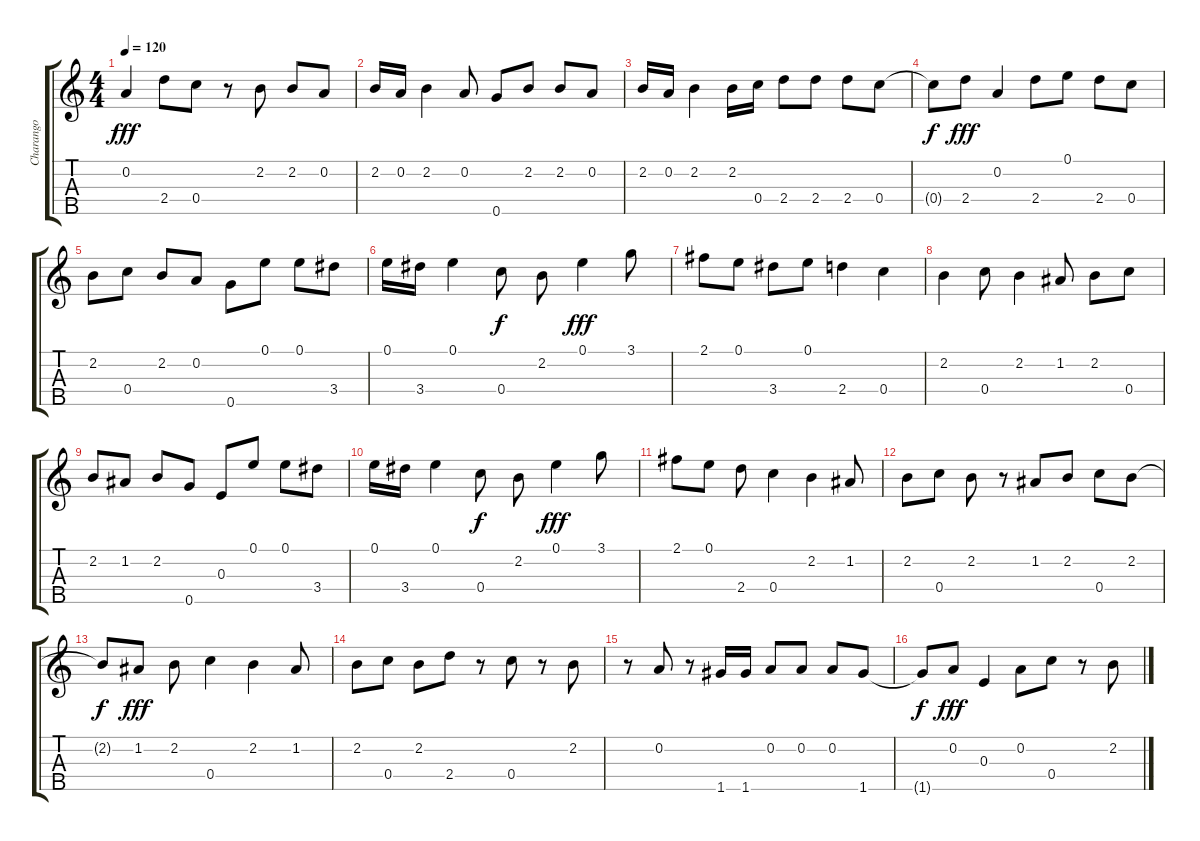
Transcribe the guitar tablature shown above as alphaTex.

\track ("Charango" "Charango") {instrument banjo}
\staff {score tabs}
\tuning (E4 A3 E3 C4 G3) {hide}
\displaytranspose 12
\ts (4 4)
\tempo 120
\clef g2
\ks c
0.2.4{dy fff} 2.4.8 0.4.8 r.8 2.2.8 2.2.8 0.2.8 |
2.2.16 0.2.16 2.2.4 0.2.8 0.5.8 2.2.8 2.2.8 0.2.8 |
2.2.16 0.2.16 2.2.4 2.2.16 0.4.16 2.4.8 2.4.8 2.4.8 0.4.8 |
0.4{t}.8{dy f} 2.4.8{dy fff} 0.2.4 2.4.8 0.1.8 2.4.8 0.4.8 |
2.2.8 0.4.8 2.2.8 0.2.8 0.5.8 0.1.8 0.1.8 3.4.8 |
0.1.16 3.4.16 0.1.4 0.4.8{dy f} 2.2.8 0.1.4{dy fff} 3.1.8 |
2.1.8 0.1.8 3.4.8 0.1.8 2.4.4 0.4.4 |
2.2.4 0.4.8 2.2.4 1.2.8 2.2.8 0.4.8 |
2.2.8 1.2.8 2.2.8 0.5.8 0.3.8 0.1.8 0.1.8 3.4.8 |
0.1.16 3.4.16 0.1.4 0.4.8{dy f} 2.2.8 0.1.4{dy fff} 3.1.8 |
2.1.8 0.1.8 2.4.8 0.4.4 2.2.4 1.2.8 |
2.2.8 0.4.8 2.2.8 r.8 1.2.8 2.2.8 0.4.8 2.2.8 |
2.2{t}.8{dy f} 1.2.8{dy fff} 2.2.8 0.4.4 2.2.4 1.2.8 |
2.2.8 0.4.8 2.2.8 2.4.8 r.8 0.4.8 r.8 2.2.8 |
r.8 0.2.8 r.8 1.5.16 1.5.16 0.2.8 0.2.8 0.2.8 1.5.8 |
1.5{t}.8{dy f} 0.2.8{dy fff} 0.3.4 0.2.8 0.4.8 r.8 2.2.8
